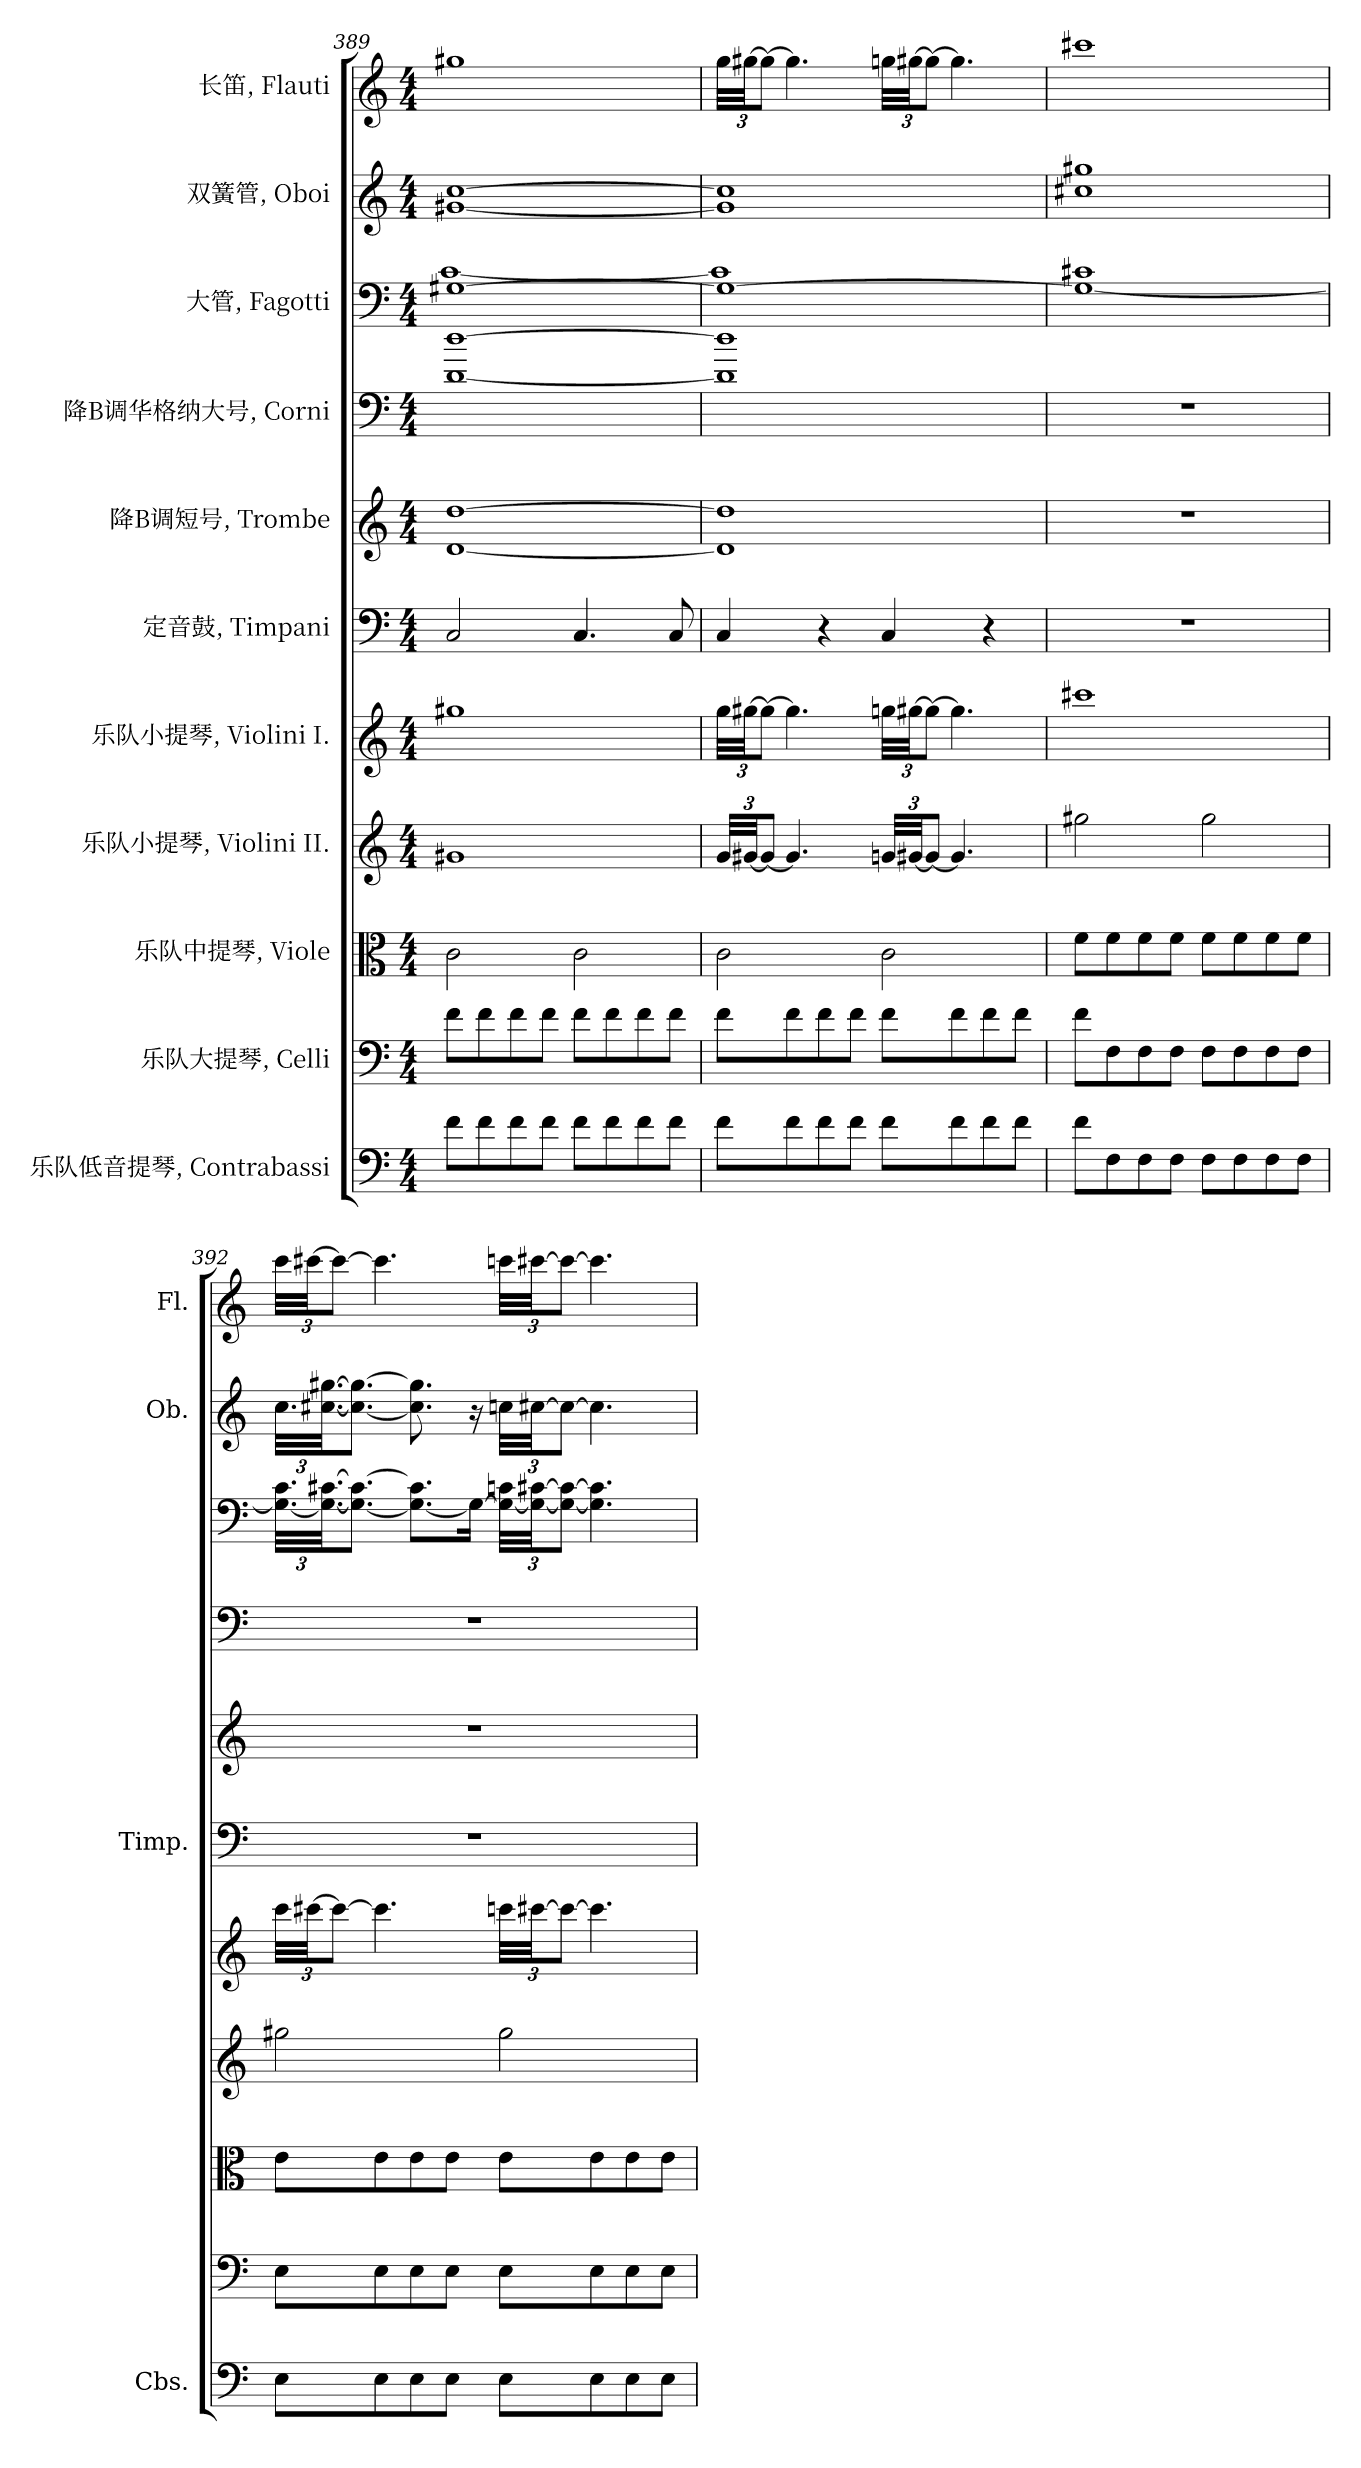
**kern	**kern	**kern	**kern	**kern	**kern	**kern	**kern	**kern	**kern	**kern
*part11	*part10	*part9	*part8	*part7	*part6	*part5	*part4	*part3	*part2	*part1
*staff11	*staff10	*staff9	*staff8	*staff7	*staff6	*staff5	*staff4	*staff3	*staff2	*staff1
*I"乐队低音提琴, Contrabassi	*I"乐队大提琴, Celli	*I"乐队中提琴, Viole	*I"乐队小提琴, Violini II.	*I"乐队小提琴, Violini I.	*I"定音鼓, Timpani	*I"降B调短号, Trombe	*I"降B调华格纳大号, Corni	*I"大管, Fagotti	*I"双簧管, Oboi	*I"长笛, Flauti
*I'Cbs.	*	*	*	*	*I'Timp.	*	*	*	*I'Ob.	*I'Fl.
!!LO:PB:g=z
*clefF4	*clefF4	*clefC3	*clefG2	*clefG2	*clefF4	*clefG2	*clefF4	*clefF4	*clefG2	*clefG2
*ITrd7c12	*	*	*	*	*	*ITrd1c2	*ITrd1c2	*	*	*
*k[]	*k[]	*k[]	*k[]	*k[]	*k[]	*k[b-e-]	*k[b-e-]	*k[]	*k[]	*k[]
*M4/4	*M4/4	*M4/4	*M4/4	*M4/4	*M4/4	*M4/4	*M4/4	*M4/4	*M4/4	*M4/4
=389	=389	=389	=389	=389	=389	=389	=389	=389	=389	=389
*	*	*	*	*	*	*	*	*^	*	*
8F\L	8f\L	2c\	1g#X	1gg#X	2C/	[1c [1cc	[1c [1cc	[1G#X	[1c	[1g#X [1cc	1gg#X
8F\	8f\	.	.	.	.	.	.	.	.	.	.
8F\	8f\	.	.	.	.	.	.	.	.	.	.
8F\J	8f\J	.	.	.	.	.	.	.	.	.	.
8F\L	8f\L	2c\	.	.	4.C/	.	.	.	.	.	.
8F\	8f\	.	.	.	.	.	.	.	.	.	.
8F\	8f\	.	.	.	.	.	.	.	.	.	.
8F\J	8f\J	.	.	.	8C/	.	.	.	.	.	.
=390	=390	=390	=390	=390	=390	=390	=390	=390	=390	=390	=390
*	*	*	*Xbrackettup	*Xbrackettup	*	*	*	*	*	*	*Xbrackettup
8F\L	8f\L	2c\	48g/LLL	48gg\LLL	4C/	1c] 1cc]	1c] 1cc]	1G#_	1c]	1g#] 1cc]	48gg\LLL
.	.	.	[48g#X/JJ	[48gg#X\JJ	.	.	.	.	.	.	[48gg#X\JJ
.	.	.	12g#/J_	12gg#\J_	.	.	.	.	.	.	12gg#\J_
8F\	8f\	.	4.g#/]	4.gg#\]	.	.	.	.	.	.	4.gg#\]
8F\	8f\	.	.	.	4r	.	.	.	.	.	.
8F\J	8f\J	.	.	.	.	.	.	.	.	.	.
8F\L	8f\L	2c\	48gn/LLL	48ggn\LLL	4C/	.	.	.	.	.	48ggn\LLL
.	.	.	[48g#X/JJ	[48gg#X\JJ	.	.	.	.	.	.	[48gg#X\JJ
.	.	.	12g#/J_	12gg#\J_	.	.	.	.	.	.	12gg#\J_
8F\	8f\	.	4.g#/]	4.gg#\]	.	.	.	.	.	.	4.gg#\]
8F\	8f\	.	.	.	4r	.	.	.	.	.	.
8F\J	8f\J	.	.	.	.	.	.	.	.	.	.
*	*	*	*	*	*	*	*	*v	*v	*	*
=391	=391	=391	=391	=391	=391	=391	=391	=391	=391	=391
8F\L	8f\L	8f\L	2gg#X\	1ccc#X	1r	1r	1r	1G#_ 1c#X	1cc#X 1gg#X	1ccc#X
8FF\	8F\	8f\	.	.	.	.	.	.	.	.
8FF\	8F\	8f\	.	.	.	.	.	.	.	.
8FF\J	8F\J	8f\J	.	.	.	.	.	.	.	.
8FF\L	8F\L	8f\L	2gg#\	.	.	.	.	.	.	.
8FF\	8F\	8f\	.	.	.	.	.	.	.	.
8FF\	8F\	8f\	.	.	.	.	.	.	.	.
8FF\J	8F\J	8f\J	.	.	.	.	.	.	.	.
!!LO:PB:g=z
=392	=392	=392	=392	=392	=392	=392	=392	=392	=392	=392
*	*	*	*	*	*	*	*	*Xbrackettup	*Xbrackettup	*
8EE\L	8E\L	8e\L	2gg#X\	48ccc\LLL	1r	1r	1r	48.G#\_ 48.c\LLL	48.cc\LLL	48ccc\LLL
.	.	.	.	[48ccc#X\JJ	.	.	.	.	.	[48ccc#X\JJ
.	.	.	.	.	.	.	.	48.G#\_ [48.c#X\JJ	[48.cc#X\ [48.gg#X\JJ	.
.	.	.	.	12ccc#\J_	.	.	.	.	.	12ccc#\J_
.	.	.	.	.	.	.	.	8.G#\_ 8.c#\_J	8.cc#\_ 8.gg#\_J	.
8EE\	8E\	8e\	.	4.ccc#\]	.	.	.	.	.	4.ccc#\]
8EE\	8E\	8e\	.	.	.	.	.	8.G#\_ 8.c#\]L	8.cc#\] 8.gg#\]	.
8EE\J	8E\J	8e\J	.	.	.	.	.	.	.	.
.	.	.	.	.	.	.	.	16G#\Jk_	16r	.
8EE\L	8E\L	8e\L	2gg#\	48cccn\LLL	.	.	.	48G#\_ 48cn\LLL	48ccn\LLL	48cccn\LLL
.	.	.	.	[48ccc#X\JJ	.	.	.	48G#\_ [48c#X\JJ	[48cc#X\JJ	[48ccc#X\JJ
.	.	.	.	12ccc#\J_	.	.	.	12G#\_ 12c#\_J	12cc#\J_	12ccc#\J_
8EE\	8E\	8e\	.	4.ccc#\]	.	.	.	4.G#\] 4.c#\]	4.cc#\]	4.ccc#\]
8EE\	8E\	8e\	.	.	.	.	.	.	.	.
8EE\J	8E\J	8e\J	.	.	.	.	.	.	.	.
=	=	=	=	=	=	=	=	=	=	=
*-	*-	*-	*-	*-	*-	*-	*-	*-	*-	*-
